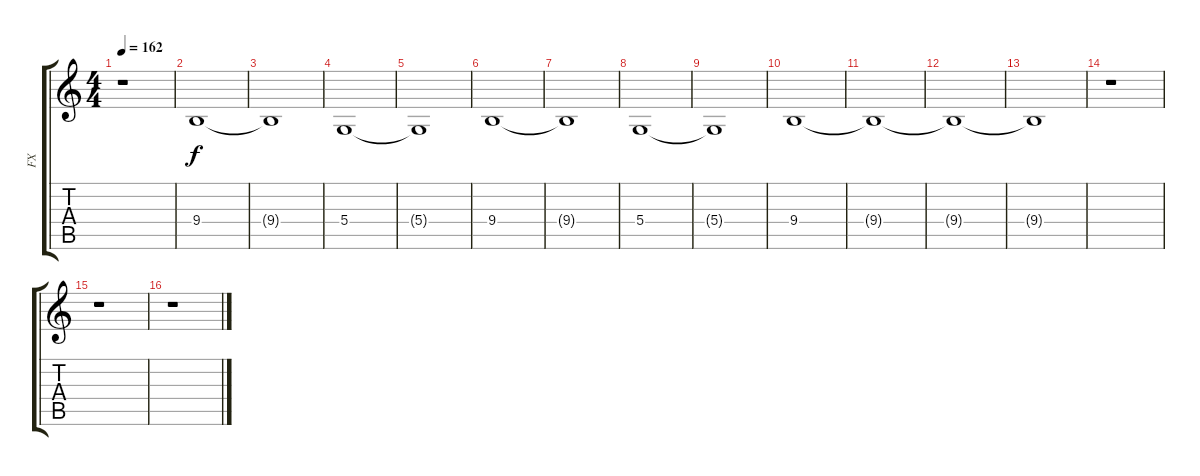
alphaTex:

\track ("FX" "FX") {instrument fx6goblins}
\staff {score tabs}
\tuning (E4 B3 G3 D3 A2 E2) {hide}
\ts (4 4)
\tempo 162
\clef g2
\ks c
r.1{dy f} |
9.4.1 |
9.4{t}.1 |
5.4.1 |
5.4{t}.1 |
9.4.1 |
9.4{t}.1 |
5.4.1 |
5.4{t}.1 |
9.4.1 |
9.4{t}.1{volume 3} |
9.4{t}.1 |
9.4{t}.1 |
r.1 |
r.1 |
r.1
